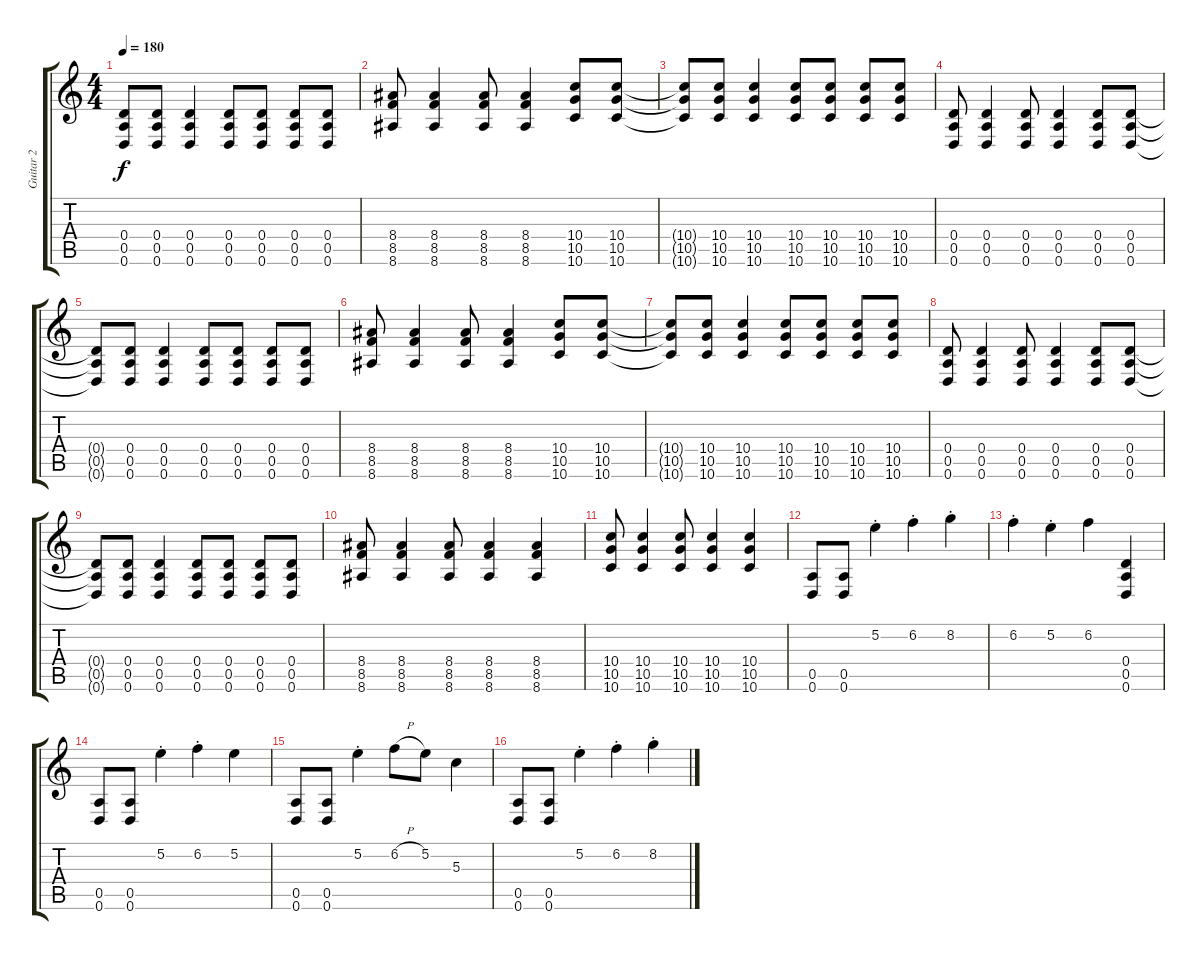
\track ("Guitar 2" "Guitar 2") {instrument distortionguitar}
\staff {score tabs}
\tuning (E4 B3 G3 D3 A2 D2) {hide}
\ts (4 4)
\tempo 180
\clef g2
\ks c
(0.4{t} 0.5{t} 0.6{t}).8{dy f} (0.4 0.5 0.6).8 (0.4 0.5 0.6).4 (0.4 0.5 0.6).8 (0.4 0.5 0.6).8 (0.4 0.5 0.6).8 (0.4 0.5 0.6).8 |
(8.4 8.5 8.6).8 (8.4 8.5 8.6).4 (8.4 8.5 8.6).8 (8.4 8.5 8.6).4 (10.4 10.5 10.6).8 (10.4 10.5 10.6).8 |
(10.4{t} 10.5{t} 10.6{t}).8 (10.4 10.5 10.6).8 (10.4 10.5 10.6).4 (10.4 10.5 10.6).8 (10.4 10.5 10.6).8 (10.4 10.5 10.6).8 (10.4 10.5 10.6).8 |
(0.4 0.5 0.6).8 (0.4 0.5 0.6).4 (0.4 0.5 0.6).8 (0.4 0.5 0.6).4 (0.4 0.5 0.6).8 (0.4 0.5 0.6).8 |
(0.4{t} 0.5{t} 0.6{t}).8 (0.4 0.5 0.6).8 (0.4 0.5 0.6).4 (0.4 0.5 0.6).8 (0.4 0.5 0.6).8 (0.4 0.5 0.6).8 (0.4 0.5 0.6).8 |
(8.4 8.5 8.6).8 (8.4 8.5 8.6).4 (8.4 8.5 8.6).8 (8.4 8.5 8.6).4 (10.4 10.5 10.6).8 (10.4 10.5 10.6).8 |
(10.4{t} 10.5{t} 10.6{t}).8 (10.4 10.5 10.6).8 (10.4 10.5 10.6).4 (10.4 10.5 10.6).8 (10.4 10.5 10.6).8 (10.4 10.5 10.6).8 (10.4 10.5 10.6).8 |
(0.4 0.5 0.6).8 (0.4 0.5 0.6).4 (0.4 0.5 0.6).8 (0.4 0.5 0.6).4 (0.4 0.5 0.6).8 (0.4 0.5 0.6).8 |
(0.4{t} 0.5{t} 0.6{t}).8 (0.4 0.5 0.6).8 (0.4 0.5 0.6).4 (0.4 0.5 0.6).8 (0.4 0.5 0.6).8 (0.4 0.5 0.6).8 (0.4 0.5 0.6).8 |
(8.4 8.5 8.6).8 (8.4 8.5 8.6).4 (8.4 8.5 8.6).8 (8.4 8.5 8.6).4 (8.4 8.5 8.6).4 |
(10.4 10.5 10.6).8 (10.4 10.5 10.6).4 (10.4 10.5 10.6).8 (10.4 10.5 10.6).4 (10.4 10.5 10.6).4 |
(0.5 0.6).8 (0.5 0.6).8 5.2{st}.4 6.2{st}.4 8.2{st}.4 |
6.2{st}.4 5.2{st}.4 6.2.4 (0.4 0.5 0.6).4 |
(0.5 0.6).8 (0.5 0.6).8 5.2{st}.4 6.2{st}.4 5.2.4 |
(0.5 0.6).8 (0.5 0.6).8 5.2{st}.4 6.2{h}.8 5.2.8 5.3.4 |
(0.5 0.6).8 (0.5 0.6).8 5.2{st}.4 6.2{st}.4 8.2{st}.4
